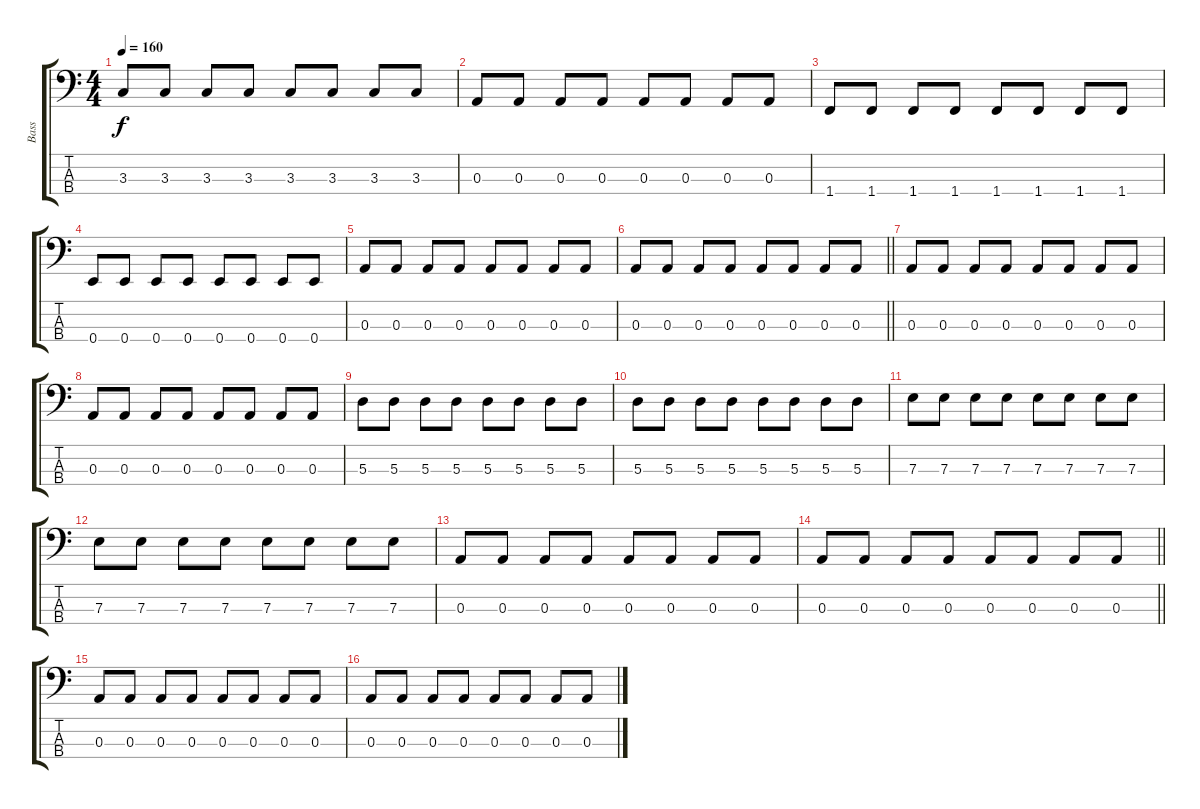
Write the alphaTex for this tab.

\track ("Bass" "Bass") {instrument electricbassfinger}
\staff {score tabs}
\tuning (G2 D2 A1 E1) {hide}
\ts (4 4)
\tempo 160
\clef f4
\ks c
3.3.8{dy f} 3.3.8 3.3.8 3.3.8 3.3.8 3.3.8 3.3.8 3.3.8 |
0.3.8 0.3.8 0.3.8 0.3.8 0.3.8 0.3.8 0.3.8 0.3.8 |
1.4.8 1.4.8 1.4.8 1.4.8 1.4.8 1.4.8 1.4.8 1.4.8 |
0.4.8 0.4.8 0.4.8 0.4.8 0.4.8 0.4.8 0.4.8 0.4.8 |
0.3.8 0.3.8 0.3.8 0.3.8 0.3.8 0.3.8 0.3.8 0.3.8 |
\barLineRight lightlight
0.3.8 0.3.8 0.3.8 0.3.8 0.3.8 0.3.8 0.3.8 0.3.8 |
0.3.8 0.3.8 0.3.8 0.3.8 0.3.8 0.3.8 0.3.8 0.3.8 |
0.3.8 0.3.8 0.3.8 0.3.8 0.3.8 0.3.8 0.3.8 0.3.8 |
5.3.8 5.3.8 5.3.8 5.3.8 5.3.8 5.3.8 5.3.8 5.3.8 |
5.3.8 5.3.8 5.3.8 5.3.8 5.3.8 5.3.8 5.3.8 5.3.8 |
7.3.8 7.3.8 7.3.8 7.3.8 7.3.8 7.3.8 7.3.8 7.3.8 |
7.3.8 7.3.8 7.3.8 7.3.8 7.3.8 7.3.8 7.3.8 7.3.8 |
0.3.8 0.3.8 0.3.8 0.3.8 0.3.8 0.3.8 0.3.8 0.3.8 |
\barLineRight lightlight
0.3.8 0.3.8 0.3.8 0.3.8 0.3.8 0.3.8 0.3.8 0.3.8 |
0.3.8 0.3.8 0.3.8 0.3.8 0.3.8 0.3.8 0.3.8 0.3.8 |
0.3.8 0.3.8 0.3.8 0.3.8 0.3.8 0.3.8 0.3.8 0.3.8
